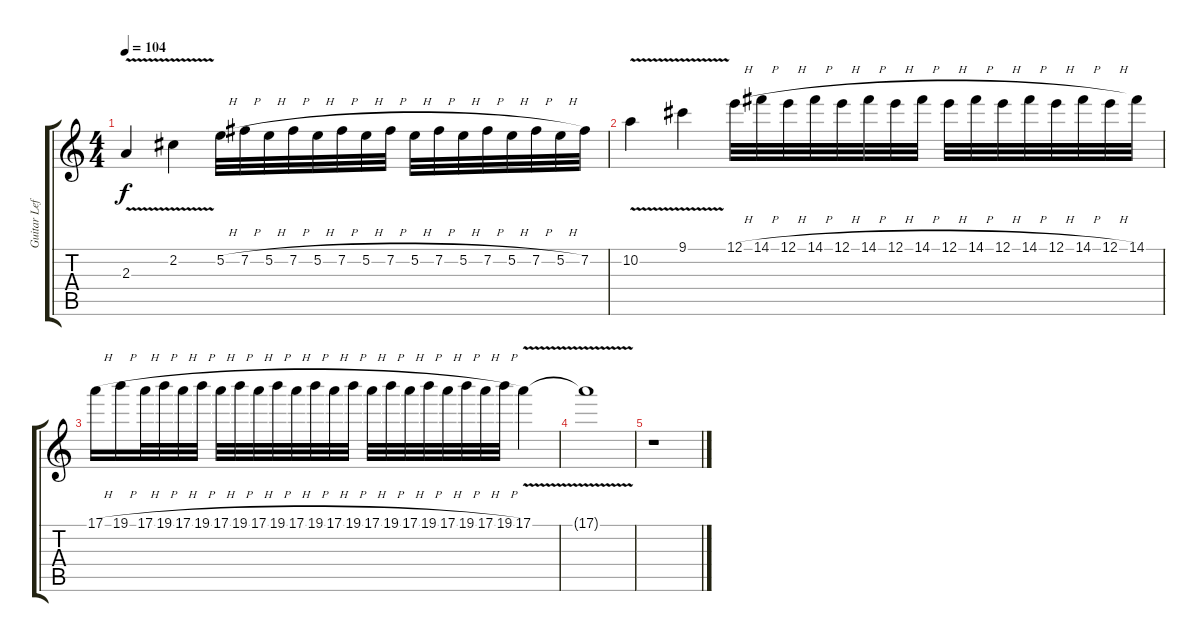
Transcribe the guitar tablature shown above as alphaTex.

\track ("Guitar Left" "Guitar Lef") {instrument overdrivenguitar}
\staff {score tabs}
\tuning (E4 B3 G3 D3 A2 E2) {hide}
\ts (4 4)
\tempo 104
\clef g2
\ks c
2.3{v}.4{dy f} 2.2{v}.4 5.2{h}.32 7.2{h}.32 5.2{h}.32 7.2{h}.32 5.2{h}.32 7.2{h}.32 5.2{h}.32 7.2{h}.32 5.2{h}.32 7.2{h}.32 5.2{h}.32 7.2{h}.32 5.2{h}.32 7.2{h}.32 5.2{h}.32 7.2.32 |
10.2{v}.4 9.1{v}.4 12.1{h}.32 14.1{h}.32 12.1{h}.32 14.1{h}.32 12.1{h}.32 14.1{h}.32 12.1{h}.32 14.1{h}.32 12.1{h}.32 14.1{h}.32 12.1{h}.32 14.1{h}.32 12.1{h}.32 14.1{h}.32 12.1{h}.32 14.1.32 |
17.1{h}.16 19.1{h}.16 17.1{h}.32 19.1{h}.32 17.1{h}.32 19.1{h}.32 17.1{h}.32 19.1{h}.32 17.1{h}.32 19.1{h}.32 17.1{h}.32 19.1{h}.32 17.1{h}.32 19.1{h}.32 17.1{h}.32 19.1{h}.32 17.1{h}.32 19.1{h}.32 17.1{h}.32 19.1{h}.32 17.1{h}.32 19.1{h}.32 17.1{v}.4 |
17.1{t}.1 |
r.1
